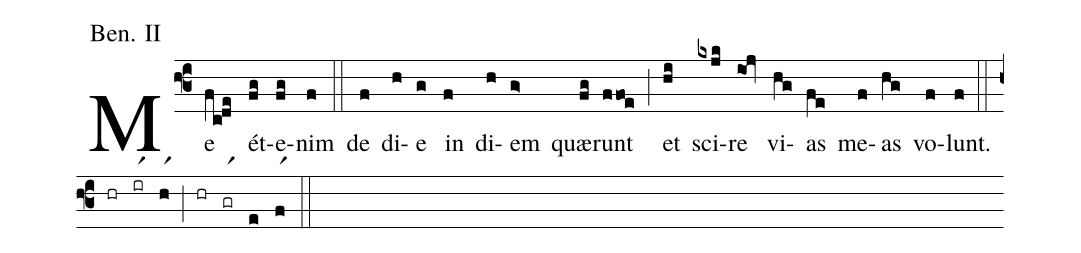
annotation: Ben. II;
%%
(f3)Me(fc!de) ét(fg)e(fg)nim(f) (::) de(f) di(h)e(g) in(f) di(h)em(g>) quæ(fg)runt(ffoe) (;) et(hi) sci(kxjk)re(ioj) vi(hg)as(fe) me(f)as(hg) vo(f)lunt.(f) (::) (hr)(irr1)(hr1)(;)(hr)(grr1)(e)(fr1)(::)
